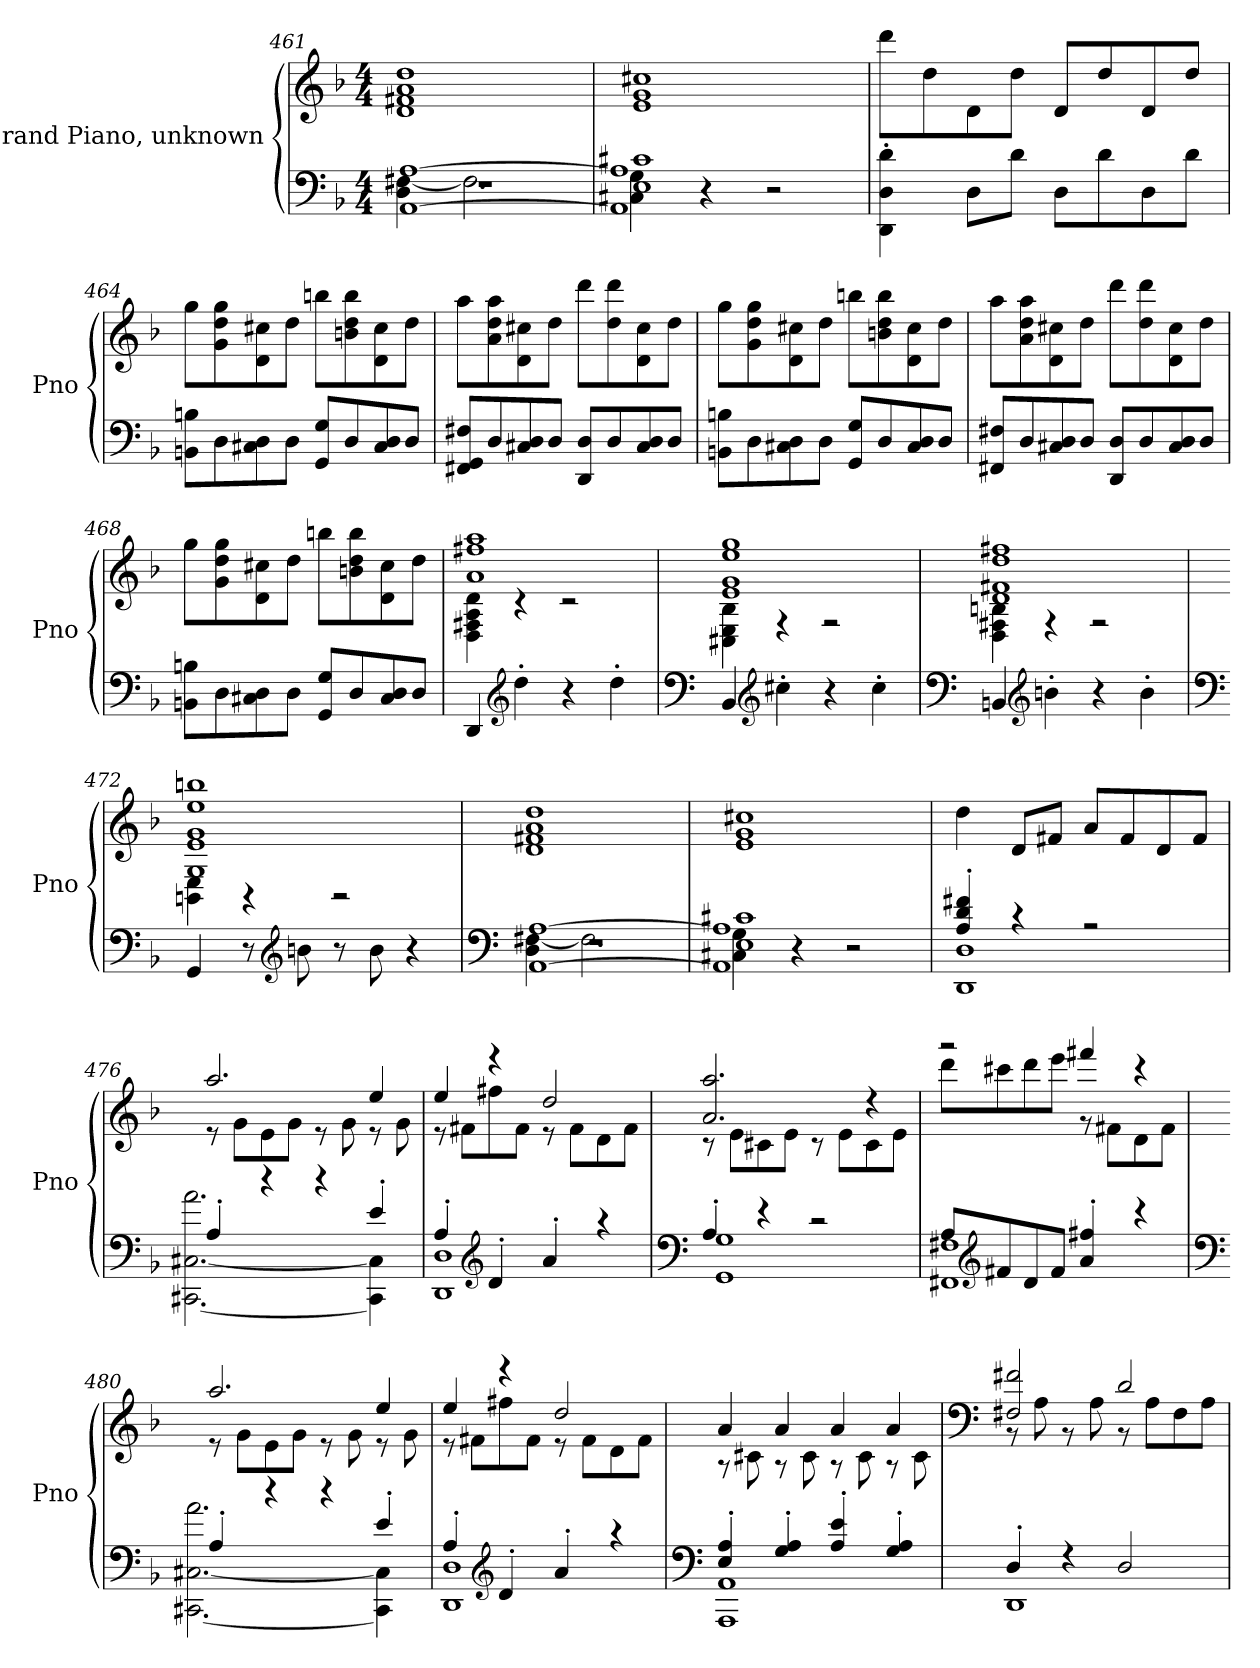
**kern	**kern
*part1	*part1
*staff2	*staff1
*I"Grand Piano, unknown	*
*I'Pno	*
*clefF4	*clefG2
*k[b-]	*k[b-]
*M4/4	*M4/4
=461	=461
*^	*
*	*^	*
1r	4D\ [4F#X\	[1AA [1A	1d 1f#X 1a 1dd
.	2.F#\]	.	.
=462	=462	=462	=462
1E 1c#X	4C#X\ 4G\	1AA] 1A]	1e 1g 1cc#X
.	4r	.	.
.	2r	.	.
*v	*v	*v	*
=463	=463
4DD\' 4D\' 4d\'	8ddd\L
.	8dd\
8D\L	8d\
8d\J	8dd\J
8D\L	8d/L
8d\	8dd/
8D\	8d/
8d\J	8dd/J
!!LO:LB:g=z
=464	=464
8BBn\ 8Bn\L	8gg\L
8D\	8g\ 8dd\ 8gg\
8C#X\ 8D\	8d\ 8cc#X\
8D\J	8dd\J
8GG/ 8G/L	8bbn\L
8D/	8bn\ 8dd\ 8bb\
8C#/ 8D/	8d\ 8cc#\
8D/J	8dd\J
=465	=465
8FF#X/ 8GG/ 8F#X/L	8aa\L
8D/	8a\ 8dd\ 8aa\
8C#X/ 8D/	8d\ 8cc#X\
8D/J	8dd\J
8DD/ 8D/L	8ddd\L
8D/	8dd\ 8ddd\
8C#/ 8D/	8d\ 8cc#\
8D/J	8dd\J
=466	=466
8BBn\ 8Bn\L	8gg\L
8D\	8g\ 8dd\ 8gg\
8C#X\ 8D\	8d\ 8cc#X\
8D\J	8dd\J
8GG/ 8G/L	8bbn\L
8D/	8bn\ 8dd\ 8bb\
8C#/ 8D/	8d\ 8cc#\
8D/J	8dd\J
!!LO:LB:g=z
=467	=467
8FF#X/ 8F#X/L	8aa\L
8D/	8a\ 8dd\ 8aa\
8C#X/ 8D/	8d\ 8cc#X\
8D/J	8dd\J
8DD/ 8D/L	8ddd\L
8D/	8dd\ 8ddd\
8C#/ 8D/	8d\ 8cc#\
8D/J	8dd\J
=468	=468
8BBn\ 8Bn\L	8gg\L
8D\	8g\ 8dd\ 8gg\
8C#X\ 8D\	8d\ 8cc#X\
8D\J	8dd\J
8GG/ 8G/L	8bbn\L
8D/	8bn\ 8dd\ 8bb\
8C#/ 8D/	8d\ 8cc#\
8D/J	8dd\J
=469	=469
*	*^
4DD/	1a 1ff#X 1aa	4D\ 4F#X\ 4A\ 4d\
*clefG2	*	*
4dd'\	.	4r
4r	.	2r
4dd'\	.	.
=470	=470	=470
*clefF4	*	*
4BB-/	1e 1g 1ee 1gg	4C#X\ 4E\ 4B-\
*clefG2	*	*
4cc#X'\	.	4r
4r	.	2r
4cc#'\	.	.
!!LO:LB:g=z	!!
=471	=471	=471
*clefF4	*	*
4BBn/	1d 1f#X 1dd 1ff#X	4D\ 4F#X\ 4Bn\
*clefG2	*	*
4bn'\	.	4r
4r	.	2r
4b'\	.	.
=472	=472	=472
*clefF4	*	*
4GG/	1G 1e 1g 1ee 1bbn	4BBn\ 4E\
8r	.	4r
*clefG2	*	*
8bn\	.	.
8r	.	2r
8b\	.	.
4r	.	.
*	*v	*v
=473	=473
*clefF4	*
*^	*
*	*^	*
1r	4D\ [4F#X\	[1AA [1A	1d 1f#X 1a 1dd
.	2.F#\]	.	.
=474	=474	=474	=474
1E 1c#X	4C#X\ 4G\	1AA] 1A]	1e 1g 1cc#X
.	4r	.	.
.	2r	.	.
*	*v	*v	*
=475	=475	=475
4A/' 4d/' 4f#X/'	1DD 1D	4dd\
4r	.	8d/L
.	.	8f#X/J
2r	.	8a/L
.	.	8f#/
.	.	8d/
.	.	8f#/J
!!LO:LB:g=z
=476	=476	=476
*	*	*^
4A'/	[2.CC#X\ [2.C#X\ 2.a\	2.aa/	8r
.	.	.	8g\L
4r	.	.	8e\
.	.	.	8g\J
4r	.	.	8r
.	.	.	8g\
4e'/	4CC#\] 4C#\]	4ee/	8r
.	.	.	8g\
=477	=477	=477	=477
4A'/	1DD 1D	4ee/	8r
.	.	.	8f#X\L
*clefG2	*	*	*
4d'/	.	4r	8ff#X\
.	.	.	8f#\J
4a'/	.	2dd/	8r
.	.	.	8f#\L
4r	.	.	8d\
.	.	.	8f#\J
=478	=478	=478	=478
*clefF4	*	*	*
4A'/	1GG 1G	2.a/ 2.aa/	8r
.	.	.	8e\L
4r	.	.	8c#X\
.	.	.	8e\J
2r	.	.	8r
.	.	.	8e\L
.	.	4r	8c#\
.	.	.	8e\J
=479	=479	=479	=479
8A/L	1FF#X 1F#X	2r	8ddd\L
*clefG2	*	*	*
8f#X/	.	.	8ccc#X\
8d/	.	.	8ddd\
8f#/J	.	.	8eee\J
4a/' 4ff#X/'	.	4fff#X/	8r
.	.	.	8f#X\L
4r	.	4r	8d\
.	.	.	8f#\J
!!LO:LB:g=z	!!
=480	=480	=480	=480
*clefF4	*	*	*
4A'/	[2.CC#X\ [2.C#X\ 2.a\	2.aa/	8r
.	.	.	8g\L
4r	.	.	8e\
.	.	.	8g\J
4r	.	.	8r
.	.	.	8g\
4e'/	4CC#\] 4C#\]	4ee/	8r
.	.	.	8g\
=481	=481	=481	=481
4A'/	1DD 1D	4ee/	8r
.	.	.	8f#X\L
*clefG2	*	*	*
4d'/	.	4r	8ff#X\
.	.	.	8f#\J
4a'/	.	2dd/	8r
.	.	.	8f#\L
4r	.	.	8d\
.	.	.	8f#\J
=482	=482	=482	=482
*clefF4	*	*	*
4E/' 4A/'	1AAA 1AA	4a/	8r
.	.	.	8c#X\
4G/' 4A/'	.	4a/	8r
.	.	.	8c#\
4A/' 4e/'	.	4a/	8r
.	.	.	8c#\
4G/' 4A/'	.	4a/	8r
.	.	.	8c#\
=483	=483	=483	=483
*	*	*clefF4	*
4D'/	1DD	2F#X/ 2f#X/	8r
.	.	.	8A\
4r	.	.	8r
.	.	.	8A\
2D/	.	2d/	8r
.	.	.	8A\L
.	.	.	8F#\
.	.	.	8A\J
*v	*v	*	*
*	*v	*v
=	=
*-	*-
